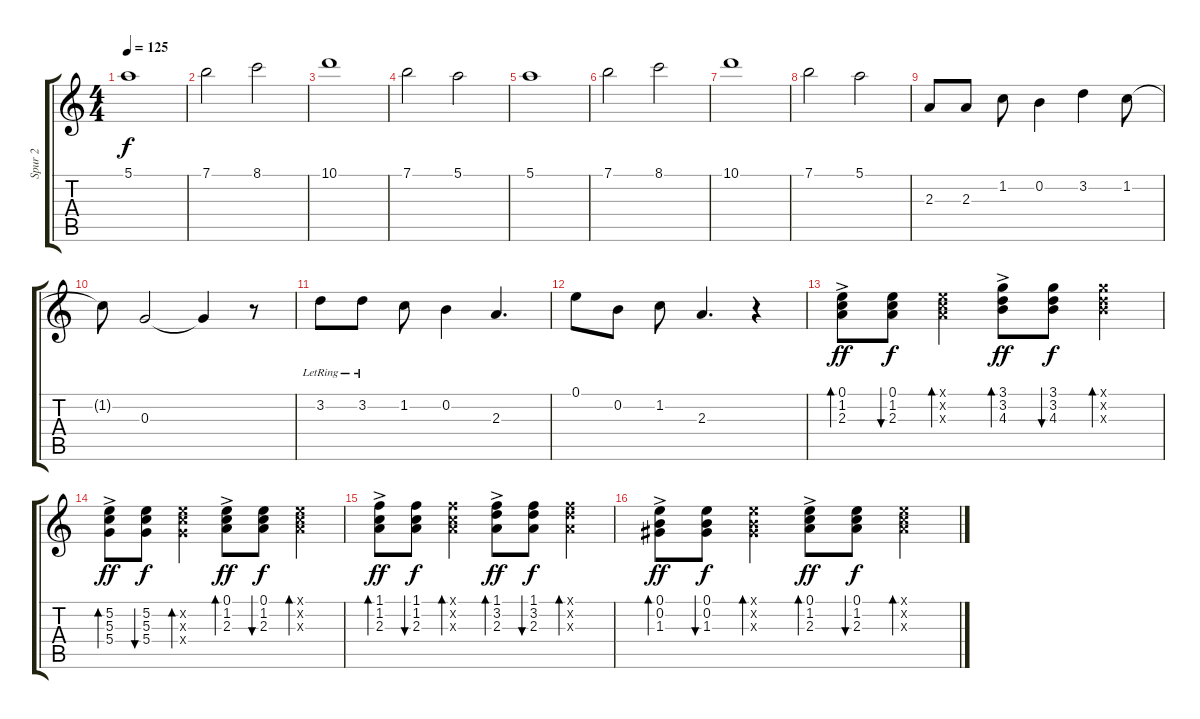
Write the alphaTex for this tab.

\track ("Spur 2" "Spur 2") {instrument overdrivenguitar}
\staff {score tabs}
\tuning (E4 B3 G3 D3 A2 E2) {hide}
\ts (4 4)
\tempo 125
\clef g2
\ks c
5.1.1{dy f volume 3 instrument overdrivenguitar} |
7.1.2 8.1.2 |
10.1.1 |
7.1.2 5.1.2 |
5.1.1 |
7.1.2 8.1.2 |
10.1.1 |
7.1.2 5.1.2 |
2.3.8{volume 10} 2.3.8 1.2.8 0.2.4 3.2.4 1.2.8 |
1.2{t}.8 0.3.2 0.3{t}.4 r.8 |
3.2{lr}.8 3.2{lr}.8 1.2.8 0.2.4 2.3.4{d} |
0.1.8 0.2.8 1.2.8 2.3.4{d} r.4 |
(0.1{ac} 1.2{ac} 2.3{ac}).8{bd 60 dy ff volume 6 instrument electricguitarclean} (0.1 1.2 2.3).8{bu 60 dy f} (0.1{x} 1.2{x} 2.3{x}).4{bd 60} (3.1{ac} 3.2{ac} 4.3{ac}).8{bd 60 dy ff} (3.1 3.2 4.3).8{bu 60 dy f} (3.1{x} 3.2{x} 4.3{x}).4{bd 60} |
(5.2{ac} 5.3{ac} 5.4{ac}).8{bd 60 dy ff} (5.2 5.3 5.4).8{bu 60 dy f} (5.2{x} 5.3{x} 5.4{x}).4{bd 60} (0.1{ac} 1.2{ac} 2.3{ac}).8{bd 60 dy ff} (0.1 1.2 2.3).8{bu 60 dy f} (0.1{x} 1.2{x} 2.3{x}).4{bd 60} |
(1.1{ac} 1.2{ac} 2.3{ac}).8{bd 60 dy ff} (1.1 1.2 2.3).8{bu 60 dy f} (1.1{x} 1.2{x} 2.3{x}).4{bd 60} (1.1{ac} 3.2{ac} 2.3{ac}).8{bd 60 dy ff} (1.1 3.2 2.3).8{bu 60 dy f} (1.1{x} 3.2{x} 2.3{x}).4{bd 60} |
(0.1{ac} 0.2{ac} 1.3{ac}).8{bd 60 dy ff} (0.1 0.2 1.3).8{bu 60 dy f} (0.1{x} 0.2{x} 1.3{x}).4{bd 60} (0.1{ac} 1.2{ac} 2.3{ac}).8{bd 60 dy ff} (0.1 1.2 2.3).8{bu 60 dy f} (0.1{x} 1.2{x} 2.3{x}).4{bd 60}
